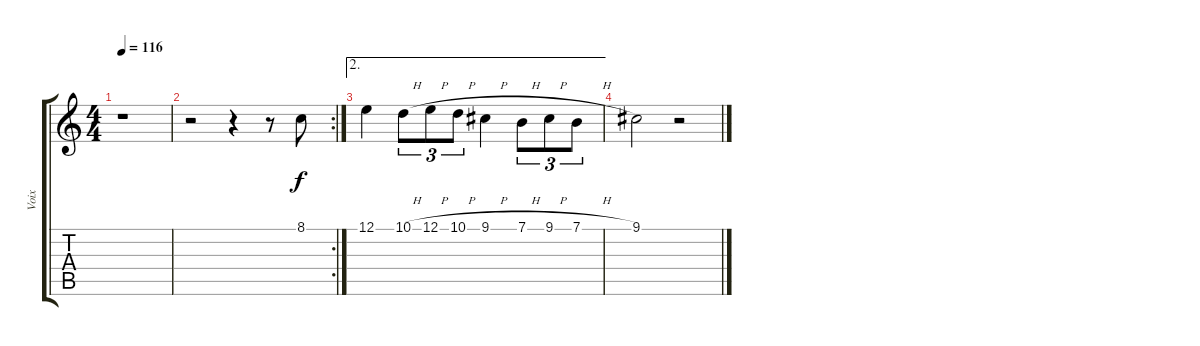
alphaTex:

\track ("Voix" "Voix") {instrument accordion}
\staff {score tabs}
\tuning (E4 B3 G3 D3 A2 E2) {hide}
\ts (4 4)
\tempo 116
\clef g2
\ks c
r.1{dy f} |
\rc 2
r.2 r.4 r.8 8.1.8 |
\ae 2
12.1.4 10.1{h}.8{tu (3 2)} 12.1{h}.8{tu (3 2)} 10.1{h}.8{tu (3 2)} 9.1{h}.4 7.1{h}.8{tu (3 2)} 9.1{h}.8{tu (3 2)} 7.1{h}.8{tu (3 2)} |
9.1.2 r.2
